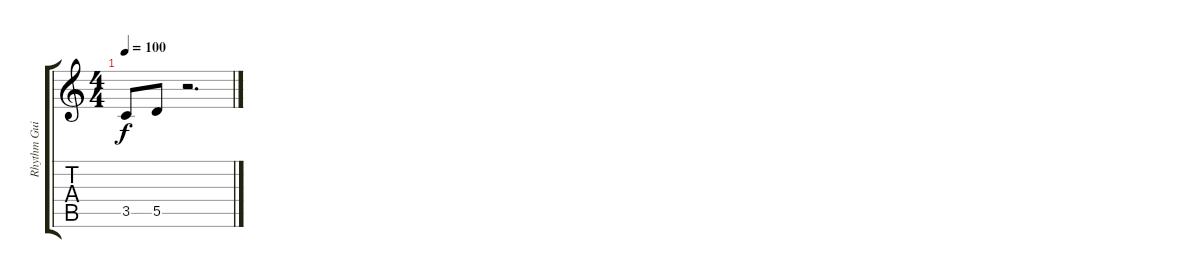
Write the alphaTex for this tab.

\track ("Rhythm Guitar" "Rhythm Gui") {instrument distortionguitar}
\staff {score tabs}
\tuning (E4 B3 G3 D3 A2 E2) {hide}
\ts (4 4)
\tempo 100
\clef g2
\ks c
3.5.8{dy f} 5.5.8 r.2{d}
